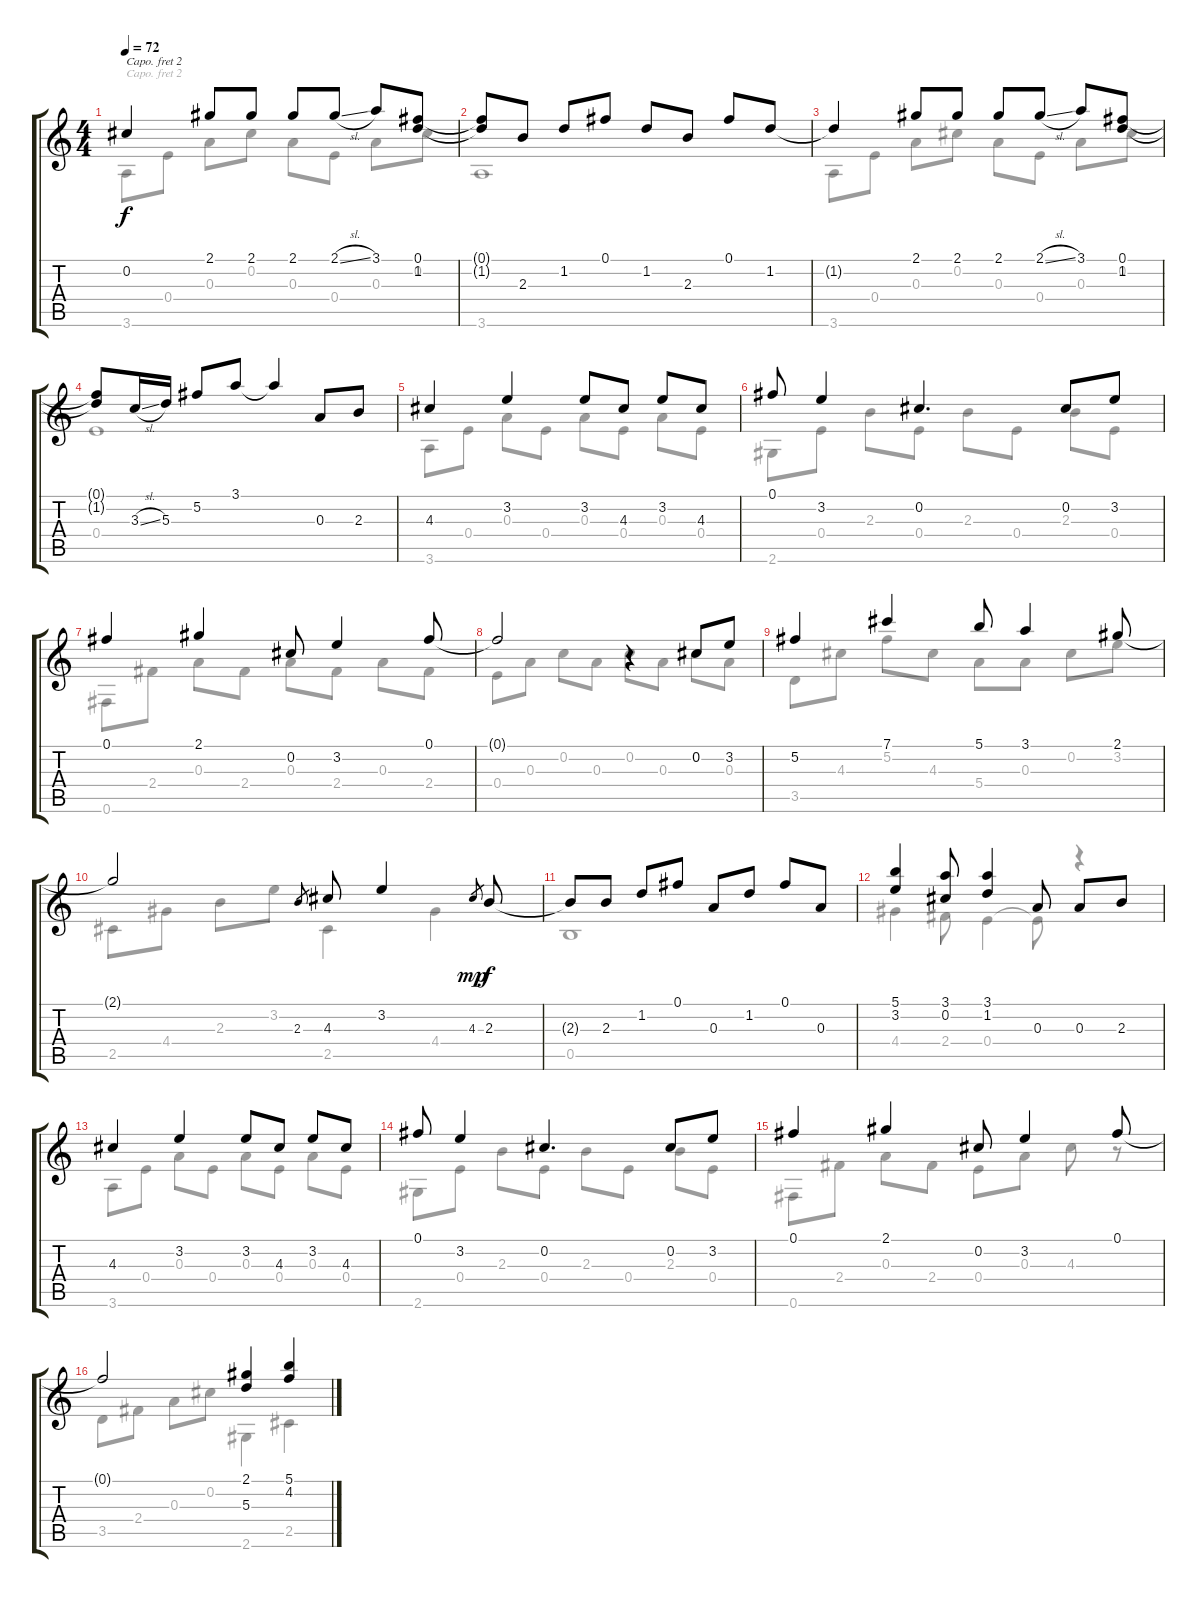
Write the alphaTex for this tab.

\track "" {instrument acousticguitarsteel}
\staff {score tabs}
\capo 2
\tuning (E4 B3 G3 D3 A2 E2) {hide}
\voice
\ts (4 4)
\tempo 72
\clef g2
\ks c
0.2{t}.4{dy f} 2.1.8 2.1.8 2.1.8 2.1{sl}.8 3.1.8 (0.1 1.2).8 |
(0.1{t} 1.2{t}).8 2.3.8 1.2.8 0.1.8 1.2.8 2.3.8 0.1.8 1.2.8 |
1.2{t}.4 2.1.8 2.1.8 2.1.8 2.1{sl}.8 3.1.8 (0.1 1.2).8 |
(0.1{t} 1.2{t}).8 3.3{sl}.16 5.3.16 5.2.8 3.1.8 3.1{t}.4 0.3.8 2.3.8 |
4.3.4 3.2.4 3.2.8 4.3.8 3.2.8 4.3.8 |
0.1.8 3.2.4 0.2.4{d} 0.2.8 3.2.8 |
0.1.4 2.1.4 0.2.8 3.2.4 0.1.8 |
0.1{t}.2 r.4 0.2.8 3.2.8 |
5.2.4 7.1.4 5.1.8 3.1.4 2.1.8 |
2.1{t}.2 2.3.8{gr} 4.3.8 3.2.4 4.3.8{gr dy mp} 2.3.8{dy f} |
2.3{t}.8 2.3.8 1.2.8 0.1.8 0.3.8 1.2.8 0.1.8 0.3.8 |
(5.1 3.2).4 (3.1 0.2).8 (3.1 1.2).4 0.3.8 0.3.8 2.3.8 |
4.3.4 3.2.4 3.2.8 4.3.8 3.2.8 4.3.8 |
0.1.8 3.2.4 0.2.4{d} 0.2.8 3.2.8 |
0.1.4 2.1.4 0.2.8 3.2.4 0.1.8 |
0.1{t}.2 (2.1 5.3).4 (5.1 4.2).4
\voice
\clef g2
\ottava regular
\simile none
\ks c
3.6.8{dy f} 0.4.8 0.3.8 0.2.8 0.3.8 0.4.8 0.3.8 0.2.8 |
3.6.1 |
3.6.8 0.4.8 0.3.8 0.2.8 0.3.8 0.4.8 0.3.8 0.2.8 |
0.4.1 |
3.6.8 0.4.8 0.3.8 0.4.8 0.3.8 0.4.8 0.3.8 0.4.8 |
2.6.8 0.4.8 2.3.8 0.4.8 2.3.8 0.4.8 2.3.8 0.4.8 |
0.6.8 2.4.8 0.3.8 2.4.8 0.3.8 2.4.8 0.3.8 2.4.8 |
0.4.8 0.3.8 0.2.8 0.3.8 0.2.8 0.3.8 0.2.8 0.3.8 |
3.5.8 4.3.8 5.2.8 4.3.8 5.4.8 0.3.8 0.2.8 3.2.8 |
2.5.8 4.4.8 2.3.8 3.2.8 2.5.4 4.4.4 |
0.5.1 |
4.4.4 2.4.8 0.4.4 0.4{t}.8 r.4 |
3.6.8 0.4.8 0.3.8 0.4.8 0.3.8 0.4.8 0.3.8 0.4.8 |
2.6.8 0.4.8 2.3.8 0.4.8 2.3.8 0.4.8 2.3.8 0.4.8 |
0.6.8 2.4.8 0.3.8 2.4.8 0.4.8 0.3.8 4.3.8 r.8 |
3.5.8 2.4.8 0.3.8 0.2.8 2.6.4 2.5.4
